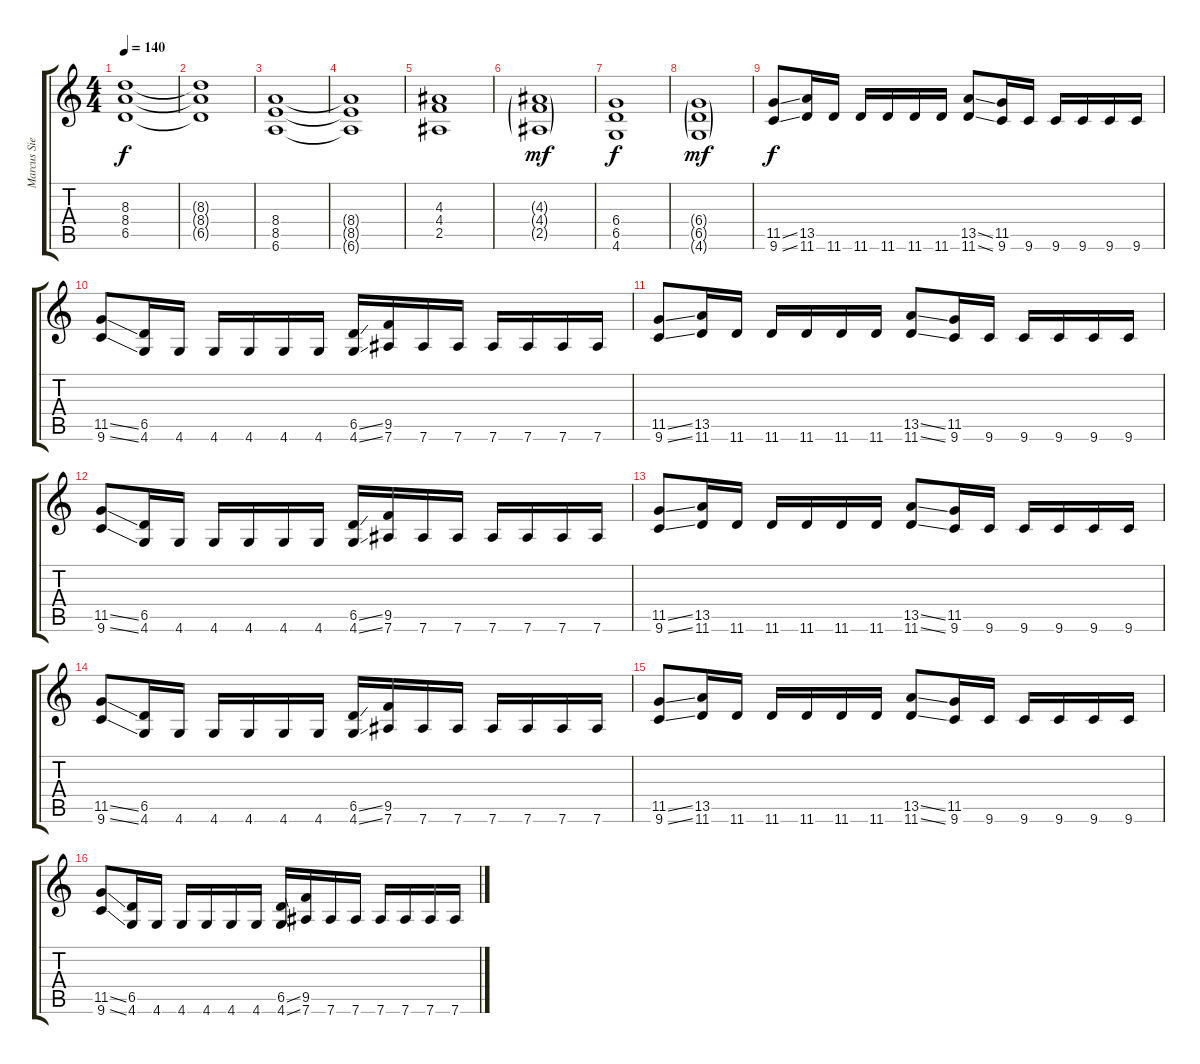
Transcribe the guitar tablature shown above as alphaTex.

\track ("Marcus Siepen" "Marcus Sie") {instrument distortionguitar}
\staff {score tabs}
\tuning (Eb4 Bb3 Gb3 Db3 Ab2 Eb2) {hide}
\ts (4 4)
\tempo 140
\clef g2
\ks c
(8.3 8.4 6.5).1{dy f volume 14} |
(8.3{t} 8.4{t} 6.5{t}).1 |
(8.4 8.5 6.6).1 |
(8.4{t} 8.5{t} 6.6{t}).1 |
(4.3 4.4 2.5).1 |
(4.3{g} 4.4{g} 2.5{g}).1{dy mf} |
(6.4 6.5 4.6).1{dy f} |
(6.4{g} 6.5{g} 4.6{g}).1{dy mf} |
(11.5{ss} 9.6{ss}).8{dy f volume 11} (13.5 11.6).16 11.6.16 11.6.16 11.6.16 11.6.16 11.6.16 (13.5{ss} 11.6{ss}).8 (11.5 9.6).16 9.6.16 9.6.16 9.6.16 9.6.16 9.6.16 |
(11.5{ss} 9.6{ss}).8 (6.5 4.6).16 4.6.16 4.6.16 4.6.16 4.6.16 4.6.16 (6.5{ss} 4.6{ss}).16 (9.5 7.6).16 7.6.16 7.6.16 7.6.16 7.6.16 7.6.16 7.6.16 |
(11.5{ss} 9.6{ss}).8 (13.5 11.6).16 11.6.16 11.6.16 11.6.16 11.6.16 11.6.16 (13.5{ss} 11.6{ss}).8 (11.5 9.6).16 9.6.16 9.6.16 9.6.16 9.6.16 9.6.16 |
(11.5{ss} 9.6{ss}).8 (6.5 4.6).16 4.6.16 4.6.16 4.6.16 4.6.16 4.6.16 (6.5{ss} 4.6{ss}).16 (9.5 7.6).16 7.6.16 7.6.16 7.6.16 7.6.16 7.6.16 7.6.16 |
(11.5{ss} 9.6{ss}).8 (13.5 11.6).16 11.6.16 11.6.16 11.6.16 11.6.16 11.6.16 (13.5{ss} 11.6{ss}).8 (11.5 9.6).16 9.6.16 9.6.16 9.6.16 9.6.16 9.6.16 |
(11.5{ss} 9.6{ss}).8 (6.5 4.6).16 4.6.16 4.6.16 4.6.16 4.6.16 4.6.16 (6.5{ss} 4.6{ss}).16 (9.5 7.6).16 7.6.16 7.6.16 7.6.16 7.6.16 7.6.16 7.6.16 |
(11.5{ss} 9.6{ss}).8 (13.5 11.6).16 11.6.16 11.6.16 11.6.16 11.6.16 11.6.16 (13.5{ss} 11.6{ss}).8 (11.5 9.6).16 9.6.16 9.6.16 9.6.16 9.6.16 9.6.16 |
(11.5{ss} 9.6{ss}).8 (6.5 4.6).16 4.6.16 4.6.16 4.6.16 4.6.16 4.6.16 (6.5{ss} 4.6{ss}).16 (9.5 7.6).16 7.6.16 7.6.16 7.6.16 7.6.16 7.6.16 7.6.16
